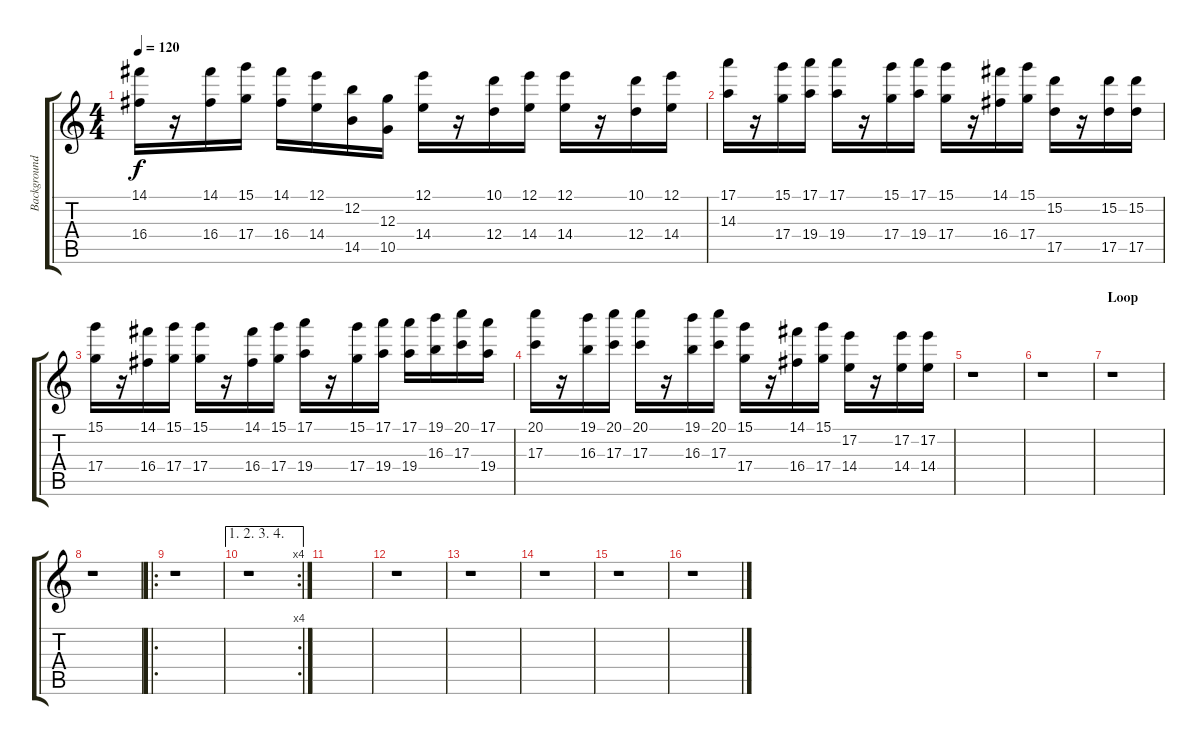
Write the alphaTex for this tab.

\track ("Background" "Background") {instrument pad1newage}
\staff {score tabs}
\tuning (E5 B4 G4 D4 A3 E3) {hide}
\ts (4 4)
\tempo 120
\clef g2
\ks c
(14.1 16.4).16{dy f} r.16 (14.1 16.4).16 (15.1 17.4).16 (14.1 16.4).16 (12.1 14.4).16 (12.2 14.5).16 (12.3 10.5).16 (12.1 14.4).16 r.16 (10.1 12.4).16 (12.1 14.4).16 (12.1 14.4).16 r.16 (10.1 12.4).16 (12.1 14.4).16 |
(17.1 14.3).16 r.16 (15.1 17.4).16 (17.1 19.4).16 (17.1 19.4).16 r.16 (15.1 17.4).16 (17.1 19.4).16 (15.1 17.4).16 r.16 (14.1 16.4).16 (15.1 17.4).16 (15.2 17.5).16 r.16 (15.2 17.5).16 (15.2 17.5).16 |
(15.1 17.4).16 r.16 (14.1 16.4).16 (15.1 17.4).16 (15.1 17.4).16 r.16 (14.1 16.4).16 (15.1 17.4).16 (17.1 19.4).16 r.16 (15.1 17.4).16 (17.1 19.4).16 (17.1 19.4).16 (19.1 16.3).16 (20.1 17.3).16 (17.1 19.4).16 |
(20.1 17.3).16 r.16 (19.1 16.3).16 (20.1 17.3).16 (20.1 17.3).16 r.16 (19.1 16.3).16 (20.1 17.3).16 (15.1 17.4).16 r.16 (14.1 16.4).16 (15.1 17.4).16 (17.2 14.4).16 r.16 (17.2 14.4).16 (17.2 14.4).16 |
r.1 |
r.1 |
\section ("" "Loop")
r.1 |
r.1 |
\ro
r.1 |
\ae (1 2 3 4)
\rc 4
r.1 |
|
r.1 |
r.1 |
r.1 |
r.1 |
r.1
